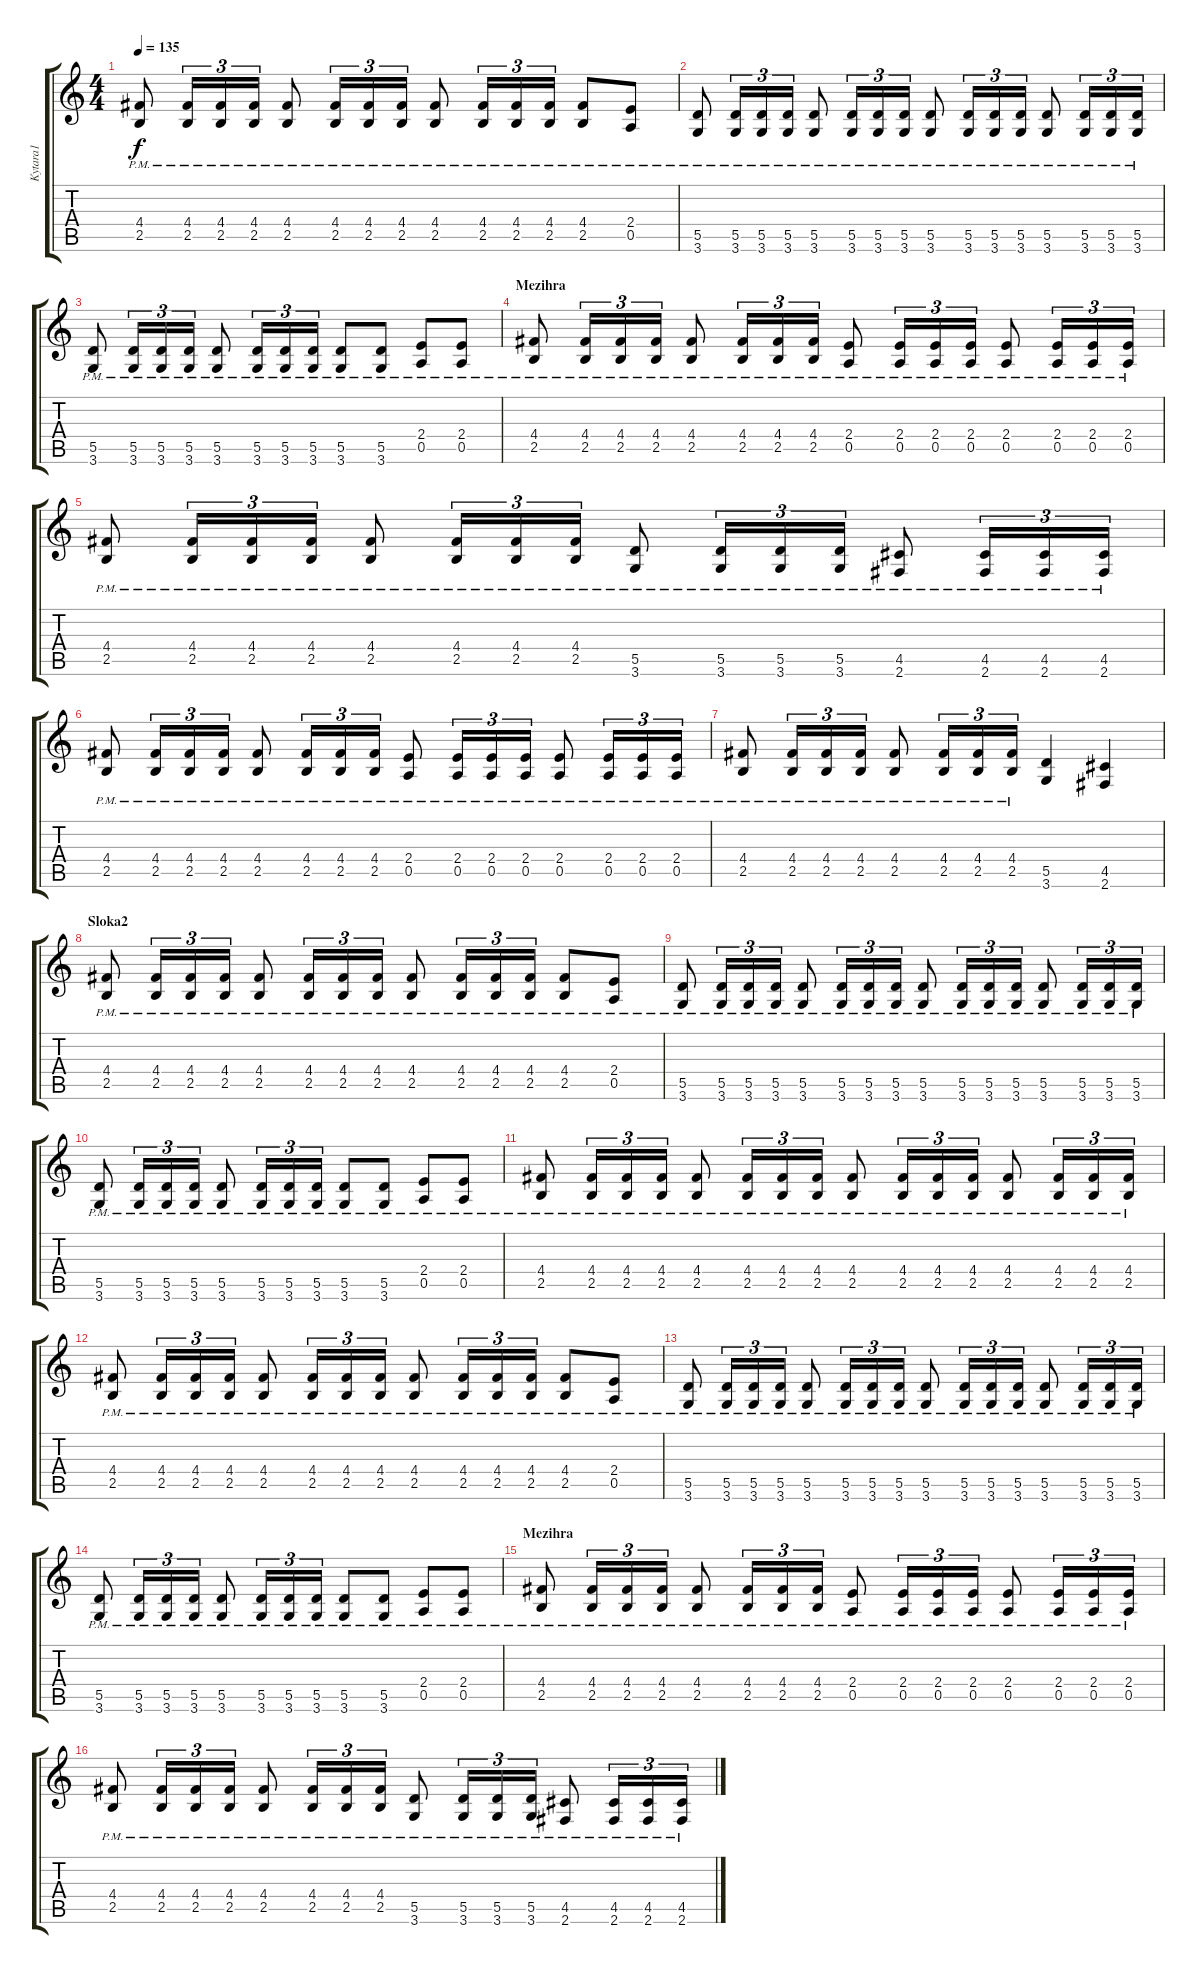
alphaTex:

\track ("Kytara1" "Kytara1") {instrument distortionguitar}
\staff {score tabs}
\tuning (E4 B3 G3 D3 A2 E2) {hide}
\ts (4 4)
\tempo 135
\clef g2
\ks c
(4.4{pm} 2.5{pm}).8{dy f} (4.4{pm} 2.5{pm}).16{tu (3 2)} (4.4{pm} 2.5{pm}).16{tu (3 2)} (4.4{pm} 2.5{pm}).16{tu (3 2)} (4.4{pm} 2.5{pm}).8 (4.4{pm} 2.5{pm}).16{tu (3 2)} (4.4{pm} 2.5{pm}).16{tu (3 2)} (4.4{pm} 2.5{pm}).16{tu (3 2)} (4.4{pm} 2.5{pm}).8 (4.4{pm} 2.5{pm}).16{tu (3 2)} (4.4{pm} 2.5{pm}).16{tu (3 2)} (4.4{pm} 2.5{pm}).16{tu (3 2)} (4.4{pm} 2.5{pm}).8 (2.4{pm} 0.5{pm}).8 |
(5.5{pm} 3.6{pm}).8 (5.5{pm} 3.6{pm}).16{tu (3 2)} (5.5{pm} 3.6{pm}).16{tu (3 2)} (5.5{pm} 3.6{pm}).16{tu (3 2)} (5.5{pm} 3.6{pm}).8 (5.5{pm} 3.6{pm}).16{tu (3 2)} (5.5{pm} 3.6{pm}).16{tu (3 2)} (5.5{pm} 3.6{pm}).16{tu (3 2)} (5.5{pm} 3.6{pm}).8 (5.5{pm} 3.6{pm}).16{tu (3 2)} (5.5{pm} 3.6{pm}).16{tu (3 2)} (5.5{pm} 3.6{pm}).16{tu (3 2)} (5.5{pm} 3.6{pm}).8 (5.5{pm} 3.6{pm}).16{tu (3 2)} (5.5{pm} 3.6{pm}).16{tu (3 2)} (5.5{pm} 3.6{pm}).16{tu (3 2)} |
(5.5{pm} 3.6{pm}).8 (5.5{pm} 3.6{pm}).16{tu (3 2)} (5.5{pm} 3.6{pm}).16{tu (3 2)} (5.5{pm} 3.6{pm}).16{tu (3 2)} (5.5{pm} 3.6{pm}).8 (5.5{pm} 3.6{pm}).16{tu (3 2)} (5.5{pm} 3.6{pm}).16{tu (3 2)} (5.5{pm} 3.6{pm}).16{tu (3 2)} (5.5{pm} 3.6{pm}).8 (5.5{pm} 3.6{pm}).8 (2.4{pm} 0.5{pm}).8 (2.4{pm} 0.5{pm}).8 |
\section ("" "Mezihra")
(4.4{pm} 2.5{pm}).8 (4.4{pm} 2.5{pm}).16{tu (3 2)} (4.4{pm} 2.5{pm}).16{tu (3 2)} (4.4{pm} 2.5{pm}).16{tu (3 2)} (4.4{pm} 2.5{pm}).8 (4.4{pm} 2.5{pm}).16{tu (3 2)} (4.4{pm} 2.5{pm}).16{tu (3 2)} (4.4{pm} 2.5{pm}).16{tu (3 2)} (2.4{pm} 0.5{pm}).8 (2.4{pm} 0.5{pm}).16{tu (3 2)} (2.4{pm} 0.5{pm}).16{tu (3 2)} (2.4{pm} 0.5{pm}).16{tu (3 2)} (2.4{pm} 0.5{pm}).8 (2.4{pm} 0.5{pm}).16{tu (3 2)} (2.4{pm} 0.5{pm}).16{tu (3 2)} (2.4{pm} 0.5{pm}).16{tu (3 2)} |
(4.4{pm} 2.5{pm}).8 (4.4{pm} 2.5{pm}).16{tu (3 2)} (4.4{pm} 2.5{pm}).16{tu (3 2)} (4.4{pm} 2.5{pm}).16{tu (3 2)} (4.4{pm} 2.5{pm}).8 (4.4{pm} 2.5{pm}).16{tu (3 2)} (4.4{pm} 2.5{pm}).16{tu (3 2)} (4.4{pm} 2.5{pm}).16{tu (3 2)} (5.5{pm} 3.6{pm}).8 (5.5{pm} 3.6{pm}).16{tu (3 2)} (5.5{pm} 3.6{pm}).16{tu (3 2)} (5.5{pm} 3.6{pm}).16{tu (3 2)} (4.5{pm} 2.6{pm}).8 (4.5{pm} 2.6{pm}).16{tu (3 2)} (4.5{pm} 2.6{pm}).16{tu (3 2)} (4.5{pm} 2.6{pm}).16{tu (3 2)} |
(4.4{pm} 2.5{pm}).8 (4.4{pm} 2.5{pm}).16{tu (3 2)} (4.4{pm} 2.5{pm}).16{tu (3 2)} (4.4{pm} 2.5{pm}).16{tu (3 2)} (4.4{pm} 2.5{pm}).8 (4.4{pm} 2.5{pm}).16{tu (3 2)} (4.4{pm} 2.5{pm}).16{tu (3 2)} (4.4{pm} 2.5{pm}).16{tu (3 2)} (2.4{pm} 0.5{pm}).8 (2.4{pm} 0.5{pm}).16{tu (3 2)} (2.4{pm} 0.5{pm}).16{tu (3 2)} (2.4{pm} 0.5{pm}).16{tu (3 2)} (2.4{pm} 0.5{pm}).8 (2.4{pm} 0.5{pm}).16{tu (3 2)} (2.4{pm} 0.5{pm}).16{tu (3 2)} (2.4{pm} 0.5{pm}).16{tu (3 2)} |
(4.4{pm} 2.5{pm}).8 (4.4{pm} 2.5{pm}).16{tu (3 2)} (4.4{pm} 2.5{pm}).16{tu (3 2)} (4.4{pm} 2.5{pm}).16{tu (3 2)} (4.4{pm} 2.5{pm}).8 (4.4{pm} 2.5{pm}).16{tu (3 2)} (4.4{pm} 2.5{pm}).16{tu (3 2)} (4.4{pm} 2.5{pm}).16{tu (3 2)} (5.5 3.6).4 (4.5 2.6).4 |
\section ("" "Sloka2")
(4.4{pm} 2.5{pm}).8 (4.4{pm} 2.5{pm}).16{tu (3 2)} (4.4{pm} 2.5{pm}).16{tu (3 2)} (4.4{pm} 2.5{pm}).16{tu (3 2)} (4.4{pm} 2.5{pm}).8 (4.4{pm} 2.5{pm}).16{tu (3 2)} (4.4{pm} 2.5{pm}).16{tu (3 2)} (4.4{pm} 2.5{pm}).16{tu (3 2)} (4.4{pm} 2.5{pm}).8 (4.4{pm} 2.5{pm}).16{tu (3 2)} (4.4{pm} 2.5{pm}).16{tu (3 2)} (4.4{pm} 2.5{pm}).16{tu (3 2)} (4.4{pm} 2.5{pm}).8 (2.4{pm} 0.5{pm}).8 |
(5.5{pm} 3.6{pm}).8 (5.5{pm} 3.6{pm}).16{tu (3 2)} (5.5{pm} 3.6{pm}).16{tu (3 2)} (5.5{pm} 3.6{pm}).16{tu (3 2)} (5.5{pm} 3.6{pm}).8 (5.5{pm} 3.6{pm}).16{tu (3 2)} (5.5{pm} 3.6{pm}).16{tu (3 2)} (5.5{pm} 3.6{pm}).16{tu (3 2)} (5.5{pm} 3.6{pm}).8 (5.5{pm} 3.6{pm}).16{tu (3 2)} (5.5{pm} 3.6{pm}).16{tu (3 2)} (5.5{pm} 3.6{pm}).16{tu (3 2)} (5.5{pm} 3.6{pm}).8 (5.5{pm} 3.6{pm}).16{tu (3 2)} (5.5{pm} 3.6{pm}).16{tu (3 2)} (5.5{pm} 3.6{pm}).16{tu (3 2)} |
(5.5{pm} 3.6{pm}).8 (5.5{pm} 3.6{pm}).16{tu (3 2)} (5.5{pm} 3.6{pm}).16{tu (3 2)} (5.5{pm} 3.6{pm}).16{tu (3 2)} (5.5{pm} 3.6{pm}).8 (5.5{pm} 3.6{pm}).16{tu (3 2)} (5.5{pm} 3.6{pm}).16{tu (3 2)} (5.5{pm} 3.6{pm}).16{tu (3 2)} (5.5{pm} 3.6{pm}).8 (5.5{pm} 3.6{pm}).8 (2.4{pm} 0.5{pm}).8 (2.4{pm} 0.5{pm}).8 |
(4.4{pm} 2.5{pm}).8 (4.4{pm} 2.5{pm}).16{tu (3 2)} (4.4{pm} 2.5{pm}).16{tu (3 2)} (4.4{pm} 2.5{pm}).16{tu (3 2)} (4.4{pm} 2.5{pm}).8 (4.4{pm} 2.5{pm}).16{tu (3 2)} (4.4{pm} 2.5{pm}).16{tu (3 2)} (4.4{pm} 2.5{pm}).16{tu (3 2)} (4.4{pm} 2.5{pm}).8 (4.4{pm} 2.5{pm}).16{tu (3 2)} (4.4{pm} 2.5{pm}).16{tu (3 2)} (4.4{pm} 2.5{pm}).16{tu (3 2)} (4.4{pm} 2.5{pm}).8 (4.4{pm} 2.5{pm}).16{tu (3 2)} (4.4{pm} 2.5{pm}).16{tu (3 2)} (4.4{pm} 2.5{pm}).16{tu (3 2)} |
(4.4{pm} 2.5{pm}).8 (4.4{pm} 2.5{pm}).16{tu (3 2)} (4.4{pm} 2.5{pm}).16{tu (3 2)} (4.4{pm} 2.5{pm}).16{tu (3 2)} (4.4{pm} 2.5{pm}).8 (4.4{pm} 2.5{pm}).16{tu (3 2)} (4.4{pm} 2.5{pm}).16{tu (3 2)} (4.4{pm} 2.5{pm}).16{tu (3 2)} (4.4{pm} 2.5{pm}).8 (4.4{pm} 2.5{pm}).16{tu (3 2)} (4.4{pm} 2.5{pm}).16{tu (3 2)} (4.4{pm} 2.5{pm}).16{tu (3 2)} (4.4{pm} 2.5{pm}).8 (2.4{pm} 0.5{pm}).8 |
(5.5{pm} 3.6{pm}).8 (5.5{pm} 3.6{pm}).16{tu (3 2)} (5.5{pm} 3.6{pm}).16{tu (3 2)} (5.5{pm} 3.6{pm}).16{tu (3 2)} (5.5{pm} 3.6{pm}).8 (5.5{pm} 3.6{pm}).16{tu (3 2)} (5.5{pm} 3.6{pm}).16{tu (3 2)} (5.5{pm} 3.6{pm}).16{tu (3 2)} (5.5{pm} 3.6{pm}).8 (5.5{pm} 3.6{pm}).16{tu (3 2)} (5.5{pm} 3.6{pm}).16{tu (3 2)} (5.5{pm} 3.6{pm}).16{tu (3 2)} (5.5{pm} 3.6{pm}).8 (5.5{pm} 3.6{pm}).16{tu (3 2)} (5.5{pm} 3.6{pm}).16{tu (3 2)} (5.5{pm} 3.6{pm}).16{tu (3 2)} |
(5.5{pm} 3.6{pm}).8 (5.5{pm} 3.6{pm}).16{tu (3 2)} (5.5{pm} 3.6{pm}).16{tu (3 2)} (5.5{pm} 3.6{pm}).16{tu (3 2)} (5.5{pm} 3.6{pm}).8 (5.5{pm} 3.6{pm}).16{tu (3 2)} (5.5{pm} 3.6{pm}).16{tu (3 2)} (5.5{pm} 3.6{pm}).16{tu (3 2)} (5.5{pm} 3.6{pm}).8 (5.5{pm} 3.6{pm}).8 (2.4{pm} 0.5{pm}).8 (2.4{pm} 0.5{pm}).8 |
\section ("" "Mezihra")
(4.4{pm} 2.5{pm}).8 (4.4{pm} 2.5{pm}).16{tu (3 2)} (4.4{pm} 2.5{pm}).16{tu (3 2)} (4.4{pm} 2.5{pm}).16{tu (3 2)} (4.4{pm} 2.5{pm}).8 (4.4{pm} 2.5{pm}).16{tu (3 2)} (4.4{pm} 2.5{pm}).16{tu (3 2)} (4.4{pm} 2.5{pm}).16{tu (3 2)} (2.4{pm} 0.5{pm}).8 (2.4{pm} 0.5{pm}).16{tu (3 2)} (2.4{pm} 0.5{pm}).16{tu (3 2)} (2.4{pm} 0.5{pm}).16{tu (3 2)} (2.4{pm} 0.5{pm}).8 (2.4{pm} 0.5{pm}).16{tu (3 2)} (2.4{pm} 0.5{pm}).16{tu (3 2)} (2.4{pm} 0.5{pm}).16{tu (3 2)} |
(4.4{pm} 2.5{pm}).8 (4.4{pm} 2.5{pm}).16{tu (3 2)} (4.4{pm} 2.5{pm}).16{tu (3 2)} (4.4{pm} 2.5{pm}).16{tu (3 2)} (4.4{pm} 2.5{pm}).8 (4.4{pm} 2.5{pm}).16{tu (3 2)} (4.4{pm} 2.5{pm}).16{tu (3 2)} (4.4{pm} 2.5{pm}).16{tu (3 2)} (5.5{pm} 3.6{pm}).8 (5.5{pm} 3.6{pm}).16{tu (3 2)} (5.5{pm} 3.6{pm}).16{tu (3 2)} (5.5{pm} 3.6{pm}).16{tu (3 2)} (4.5{pm} 2.6{pm}).8 (4.5{pm} 2.6{pm}).16{tu (3 2)} (4.5{pm} 2.6{pm}).16{tu (3 2)} (4.5{pm} 2.6{pm}).16{tu (3 2)}
